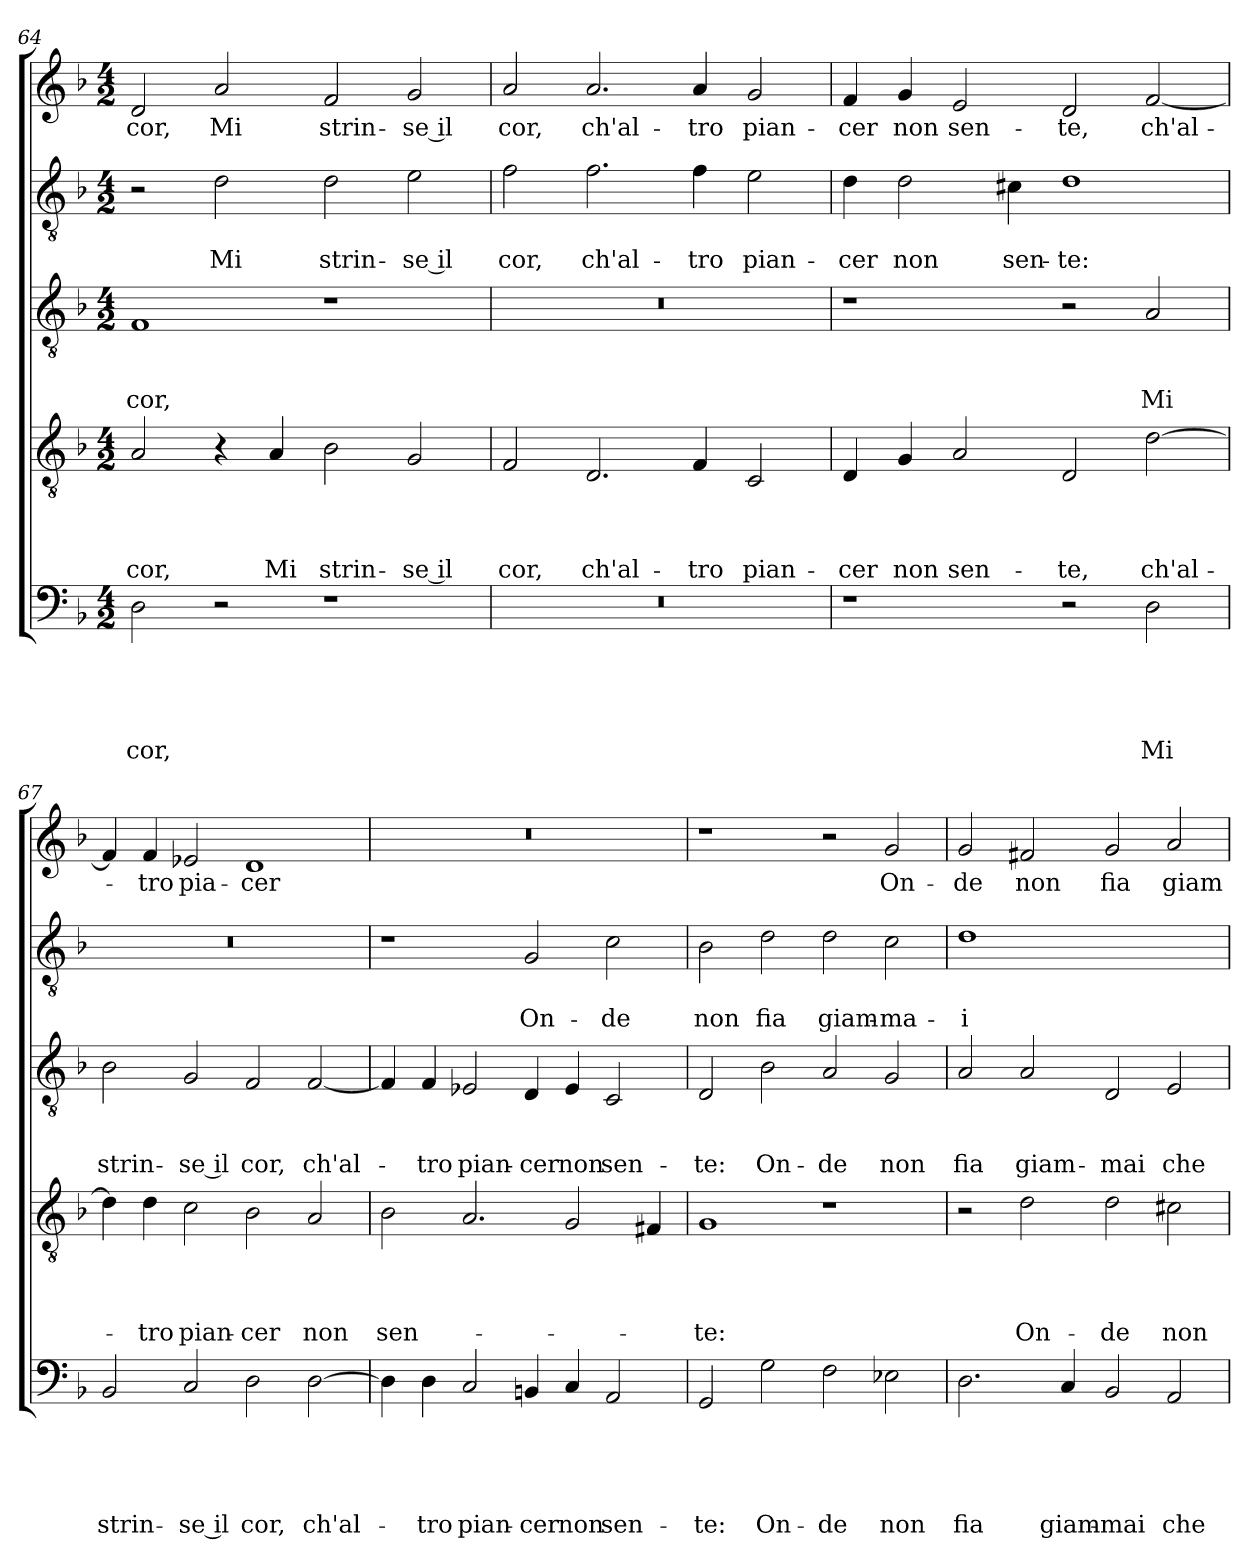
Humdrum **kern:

**kern	**text	**text	**text	**text	**text	**kern	**text	**text	**text	**text	**kern	**text	**text	**text	**kern	**text	**text	**kern	**text
*part5	*part5	*part5	*part5	*part5	*part5	*part4	*part4	*part4	*part4	*part4	*part3	*part3	*part3	*part3	*part2	*part2	*part2	*part1	*part1
*staff5	*staff5	*staff5	*staff5	*staff5	*staff5	*staff4	*staff4	*staff4	*staff4	*staff4	*staff3	*staff3	*staff3	*staff3	*staff2	*staff2	*staff2	*staff1	*staff1
*clefF4	*	*	*	*	*	*clefGv2	*	*	*	*	*clefGv2	*	*	*	*clefGv2	*	*	*clefG2	*
*k[b-]	*	*	*	*	*	*k[b-]	*	*	*	*	*k[b-]	*	*	*	*k[b-]	*	*	*k[b-]	*
*d:	*	*	*	*	*	*d:	*	*	*	*	*d:	*	*	*	*d:	*	*	*d:	*
*M4/2	*	*	*	*	*	*M4/2	*	*	*	*	*M4/2	*	*	*	*M4/2	*	*	*M4/2	*
=64	=64	=64	=64	=64	=64	=64	=64	=64	=64	=64	=64	=64	=64	=64	=64	=64	=64	=64	=64
!	!	!	!	!	!LO:LY:b	!	!	!	!	!LO:LY:b	!	!	!	!LO:LY:b	!	!	!	!	!LO:LY:b
2D\	.	.	.	.	cor,	2A/	.	.	.	cor,	1F	.	.	cor,	2r	.	.	2d/	cor,
!	!	!	!	!	!	!	!	!	!	!	!	!	!	!	!	!	!LO:LY:b	!	!LO:LY:b
2r	.	.	.	.	.	4r	.	.	.	.	.	.	.	.	2d\	.	Mi	2a/	Mi
!	!	!	!	!	!	!	!	!	!	!LO:LY:b	!	!	!	!	!	!	!	!	!
.	.	.	.	.	.	4A/	.	.	.	Mi	.	.	.	.	.	.	.	.	.
!	!	!	!	!	!	!	!	!	!	!LO:LY:b	!	!	!	!	!	!	!LO:LY:b	!	!LO:LY:b
1r	.	.	.	.	.	2B-\	.	.	.	strin-	1r	.	.	.	2d\	.	strin-	2f/	strin-
!	!	!	!	!	!	!	!	!	!	!LO:LY:b	!	!	!	!	!	!	!LO:LY:b	!	!LO:LY:b
.	.	.	.	.	.	2G/	.	.	.	-se il	.	.	.	.	2e\	.	-se il	2g/	-se il
=65	=65	=65	=65	=65	=65	=65	=65	=65	=65	=65	=65	=65	=65	=65	=65	=65	=65	=65	=65
!	!	!	!	!	!	!	!	!	!	!LO:LY:b	!	!	!	!	!	!	!LO:LY:b	!	!LO:LY:b
0r	.	.	.	.	.	2F/	.	.	.	cor,	0r	.	.	.	2f\	.	cor,	2a/	cor,
!	!	!	!	!	!	!	!	!	!	!LO:LY:b	!	!	!	!	!	!	!LO:LY:b	!	!LO:LY:b
.	.	.	.	.	.	2.D/	.	.	.	ch'al-	.	.	.	.	2.f\	.	ch'al-	2.a/	ch'al-
!	!	!	!	!	!	!	!	!	!	!LO:LY:b	!	!	!	!	!	!	!LO:LY:b	!	!LO:LY:b
.	.	.	.	.	.	4F/	.	.	.	-tro	.	.	.	.	4f\	.	-tro	4a/	-tro
!	!	!	!	!	!	!	!	!	!	!LO:LY:b	!	!	!	!	!	!	!LO:LY:b	!	!LO:LY:b
.	.	.	.	.	.	2C/	.	.	.	pian-	.	.	.	.	2e\	.	pian-	2g/	pian-
=66	=66	=66	=66	=66	=66	=66	=66	=66	=66	=66	=66	=66	=66	=66	=66	=66	=66	=66	=66
!	!	!	!	!	!	!	!	!	!	!LO:LY:b	!	!	!	!	!	!	!LO:LY:b	!	!LO:LY:b
1r	.	.	.	.	.	4D/	.	.	.	-cer	1r	.	.	.	4d\	.	-cer	4f/	-cer
!	!	!	!	!	!	!	!	!	!	!LO:LY:b	!	!	!	!	!	!	!LO:LY:b	!	!LO:LY:b
.	.	.	.	.	.	4G/	.	.	.	non	.	.	.	.	2d\	.	non	4g/	non
!	!	!	!	!	!	!	!	!	!	!LO:LY:b	!	!	!	!	!	!	!	!	!LO:LY:b
.	.	.	.	.	.	2A/	.	.	.	sen-	.	.	.	.	.	.	.	2e/	sen-
!	!	!	!	!	!	!	!	!	!	!	!	!	!	!	!	!	!LO:LY:b	!	!
.	.	.	.	.	.	.	.	.	.	.	.	.	.	.	4c#X\	.	sen-	.	.
!	!	!	!	!	!	!	!	!	!	!LO:LY:b	!	!	!	!	!	!	!LO:LY:b	!	!LO:LY:b
2r	.	.	.	.	.	2D/	.	.	.	-te,	2r	.	.	.	1d	.	-te:	2d/	-te,
!	!	!	!	!	!LO:LY:b	!	!	!	!	!LO:LY:b	!	!	!	!LO:LY:b	!	!	!	!	!LO:LY:b
2D\	.	.	.	.	Mi	[2d\	.	.	.	ch'al-	2A/	.	.	Mi	.	.	.	[2f/	ch'al-
=67	=67	=67	=67	=67	=67	=67	=67	=67	=67	=67	=67	=67	=67	=67	=67	=67	=67	=67	=67
!	!	!	!	!	!LO:LY:b	!	!	!	!	!	!	!	!	!LO:LY:b	!	!	!	!	!
2BB-/	.	.	.	.	strin-	4d\]	.	.	.	.	2B-\	.	.	strin-	0r	.	.	4f/]	.
!	!	!	!	!	!	!	!	!	!	!LO:LY:b	!	!	!	!	!	!	!	!	!LO:LY:b
.	.	.	.	.	.	4d\	.	.	.	-tro	.	.	.	.	.	.	.	4f/	-tro
!	!	!	!	!	!LO:LY:b	!	!	!	!	!LO:LY:b	!	!	!	!LO:LY:b	!	!	!	!	!LO:LY:b
2C/	.	.	.	.	-se il	2c\	.	.	.	pian-	2G/	.	.	-se il	.	.	.	2e-X/	pia-
!	!	!	!	!	!LO:LY:b	!	!	!	!	!LO:LY:b	!	!	!	!LO:LY:b	!	!	!	!	!LO:LY:b
2D\	.	.	.	.	cor,	2B-\	.	.	.	-cer	2F/	.	.	cor,	.	.	.	1d	-cer
!	!	!	!	!	!LO:LY:b	!	!	!	!	!LO:LY:b	!	!	!	!LO:LY:b	!	!	!	!	!
[2D\	.	.	.	.	ch'al-	2A/	.	.	.	non	[2F/	.	.	ch'al-	.	.	.	.	.
!!LO:LB:g=z
=68	=68	=68	=68	=68	=68	=68	=68	=68	=68	=68	=68	=68	=68	=68	=68	=68	=68	=68	=68
!	!	!	!	!	!	!	!	!	!	!LO:LY:b	!	!	!	!	!	!	!	!	!
4D\]	.	.	.	.	.	2B-\	.	.	.	sen-	4F/]	.	.	.	1r	.	.	0r	.
!	!	!	!	!	!LO:LY:b	!	!	!	!	!	!	!	!	!LO:LY:b	!	!	!	!	!
4D\	.	.	.	.	-tro	.	.	.	.	.	4F/	.	.	-tro	.	.	.	.	.
!	!	!	!	!	!LO:LY:b	!	!	!	!	!	!	!	!	!LO:LY:b	!	!	!	!	!
2C/	.	.	.	.	pian-	2.A/	.	.	.	.	2E-X/	.	.	pian-	.	.	.	.	.
!	!	!	!	!	!LO:LY:b	!	!	!	!	!	!	!	!	!LO:LY:b	!	!	!LO:LY:b	!	!
4BBn/	.	.	.	.	-cer	.	.	.	.	.	4D/	.	.	-cer	2G/	.	On-	.	.
!	!	!	!	!	!LO:LY:b	!	!	!	!	!	!	!	!	!LO:LY:b	!	!	!	!	!
4C/	.	.	.	.	non	2G/	.	.	.	.	4E-/	.	.	non	.	.	.	.	.
!	!	!	!	!	!LO:LY:b	!	!	!	!	!	!	!	!	!LO:LY:b	!	!	!LO:LY:b	!	!
2AA/	.	.	.	.	sen-	.	.	.	.	.	2C/	.	.	sen-	2c\	.	-de	.	.
.	.	.	.	.	.	4F#X/	.	.	.	.	.	.	.	.	.	.	.	.	.
=69	=69	=69	=69	=69	=69	=69	=69	=69	=69	=69	=69	=69	=69	=69	=69	=69	=69	=69	=69
!	!	!	!	!	!LO:LY:b	!	!	!	!	!LO:LY:b	!	!	!	!LO:LY:b	!	!	!LO:LY:b	!	!
2GG/	.	.	.	.	-te:	1G	.	.	.	-te:	2D/	.	.	-te:	2B-\	.	non	1r	.
!	!	!	!	!	!LO:LY:b	!	!	!	!	!	!	!	!	!LO:LY:b	!	!	!LO:LY:b	!	!
2G\	.	.	.	.	On-	.	.	.	.	.	2B-\	.	.	On-	2d\	.	fia	.	.
!	!	!	!	!	!LO:LY:b	!	!	!	!	!	!	!	!	!LO:LY:b	!	!	!LO:LY:b	!	!
2F\	.	.	.	.	-de	1r	.	.	.	.	2A/	.	.	-de	2d\	.	giam-	2r	.
!	!	!	!	!	!LO:LY:b	!	!	!	!	!	!	!	!	!LO:LY:b	!	!	!LO:LY:b	!	!LO:LY:b
2E-X\	.	.	.	.	non	.	.	.	.	.	2G/	.	.	non	2c\	.	-ma-	2g/	On-
=70	=70	=70	=70	=70	=70	=70	=70	=70	=70	=70	=70	=70	=70	=70	=70	=70	=70	=70	=70
!	!	!	!	!	!LO:LY:b	!	!	!	!	!	!	!	!	!LO:LY:b	!	!	!LO:LY:b	!	!LO:LY:b
2.D\	.	.	.	.	fia	2r	.	.	.	.	2A/	.	.	fia	1d	.	-i	2g/	-de
!	!	!	!	!	!	!	!	!	!	!LO:LY:b	!	!	!	!LO:LY:b	!	!	!	!	!LO:LY:b
.	.	.	.	.	.	2d\	.	.	.	On-	2A/	.	.	giam-	.	.	.	2f#X/	non
!	!	!	!	!	!LO:LY:b	!	!	!	!	!	!	!	!	!	!	!	!	!	!
4C/	.	.	.	.	giam-	.	.	.	.	.	.	.	.	.	.	.	.	.	.
!	!	!	!	!	!LO:LY:b	!	!	!	!	!LO:LY:b	!	!	!	!LO:LY:b	!	!	!	!	!LO:LY:b
2BB-/	.	.	.	.	-mai	2d\	.	.	.	-de	2D/	.	.	-mai	1ryy	.	.	2g/	fia
!	!	!	!	!	!LO:LY:b	!	!	!	!	!LO:LY:b	!	!	!	!LO:LY:b	!	!	!	!	!LO:LY:b
2AA/	.	.	.	.	che	2c#X\	.	.	.	non	2E/	.	.	che	.	.	.	2a/	giam-
=	=	=	=	=	=	=	=	=	=	=	=	=	=	=	=	=	=	=	=
*-	*-	*-	*-	*-	*-	*-	*-	*-	*-	*-	*-	*-	*-	*-	*-	*-	*-	*-	*-
